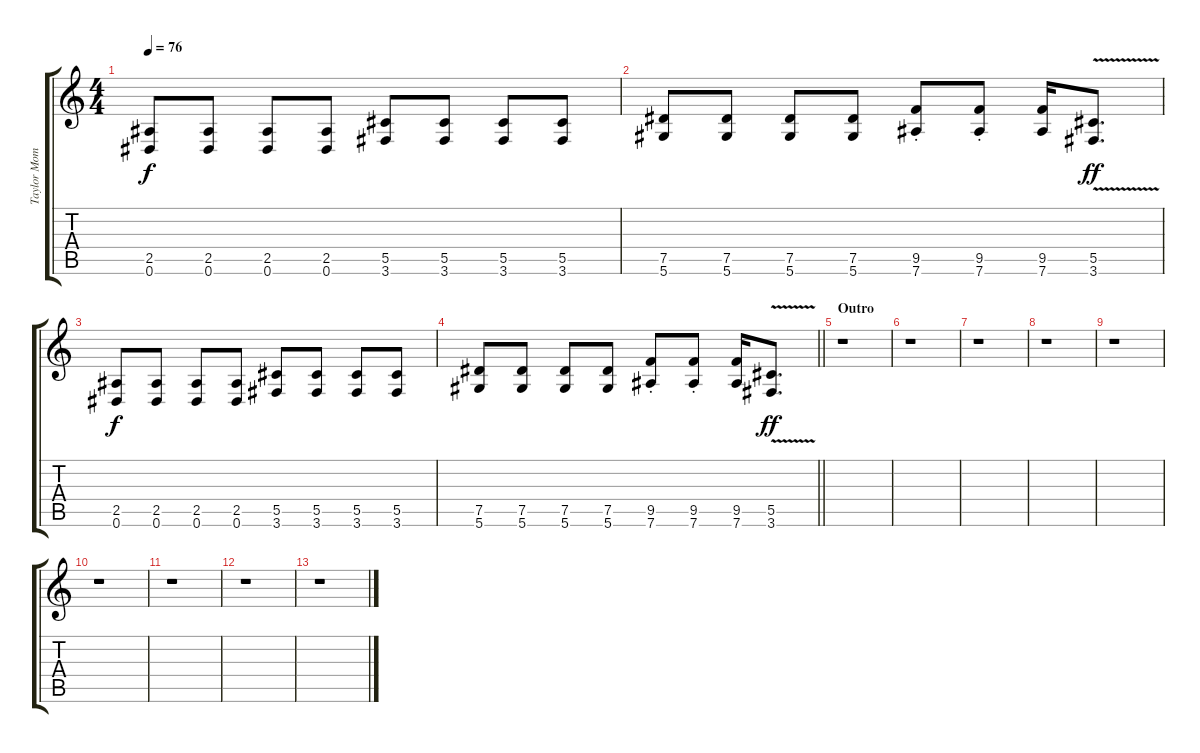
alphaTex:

\track ("Taylor Momsen" "Taylor Mom") {instrument distortionguitar}
\staff {score tabs}
\tuning (Eb4 Bb3 Gb3 Db3 Ab2 Eb2) {hide}
\ts (4 4)
\tempo 76
\clef g2
\ks c
(2.5 0.6).8{dy f} (2.5 0.6).8 (2.5 0.6).8 (2.5 0.6).8 (5.5 3.6).8 (5.5 3.6).8 (5.5 3.6).8 (5.5 3.6).8 |
(7.5 5.6).8 (7.5 5.6).8 (7.5 5.6).8 (7.5 5.6).8 (9.5{st} 7.6{st}).8 (9.5{st} 7.6{st}).8 (9.5 7.6).16 (5.5 3.6{v}).8{d dy ff} |
(2.5 0.6).8{dy f} (2.5 0.6).8 (2.5 0.6).8 (2.5 0.6).8 (5.5 3.6).8 (5.5 3.6).8 (5.5 3.6).8 (5.5 3.6).8 |
\barLineRight lightlight
(7.5 5.6).8 (7.5 5.6).8 (7.5 5.6).8 (7.5 5.6).8 (9.5{st} 7.6{st}).8 (9.5{st} 7.6{st}).8 (9.5 7.6).16 (5.5 3.6{v}).8{d dy ff} |
\section ("" "Outro")
r.1 |
r.1 |
r.1 |
r.1 |
r.1 |
r.1 |
r.1 |
r.1 |
r.1
